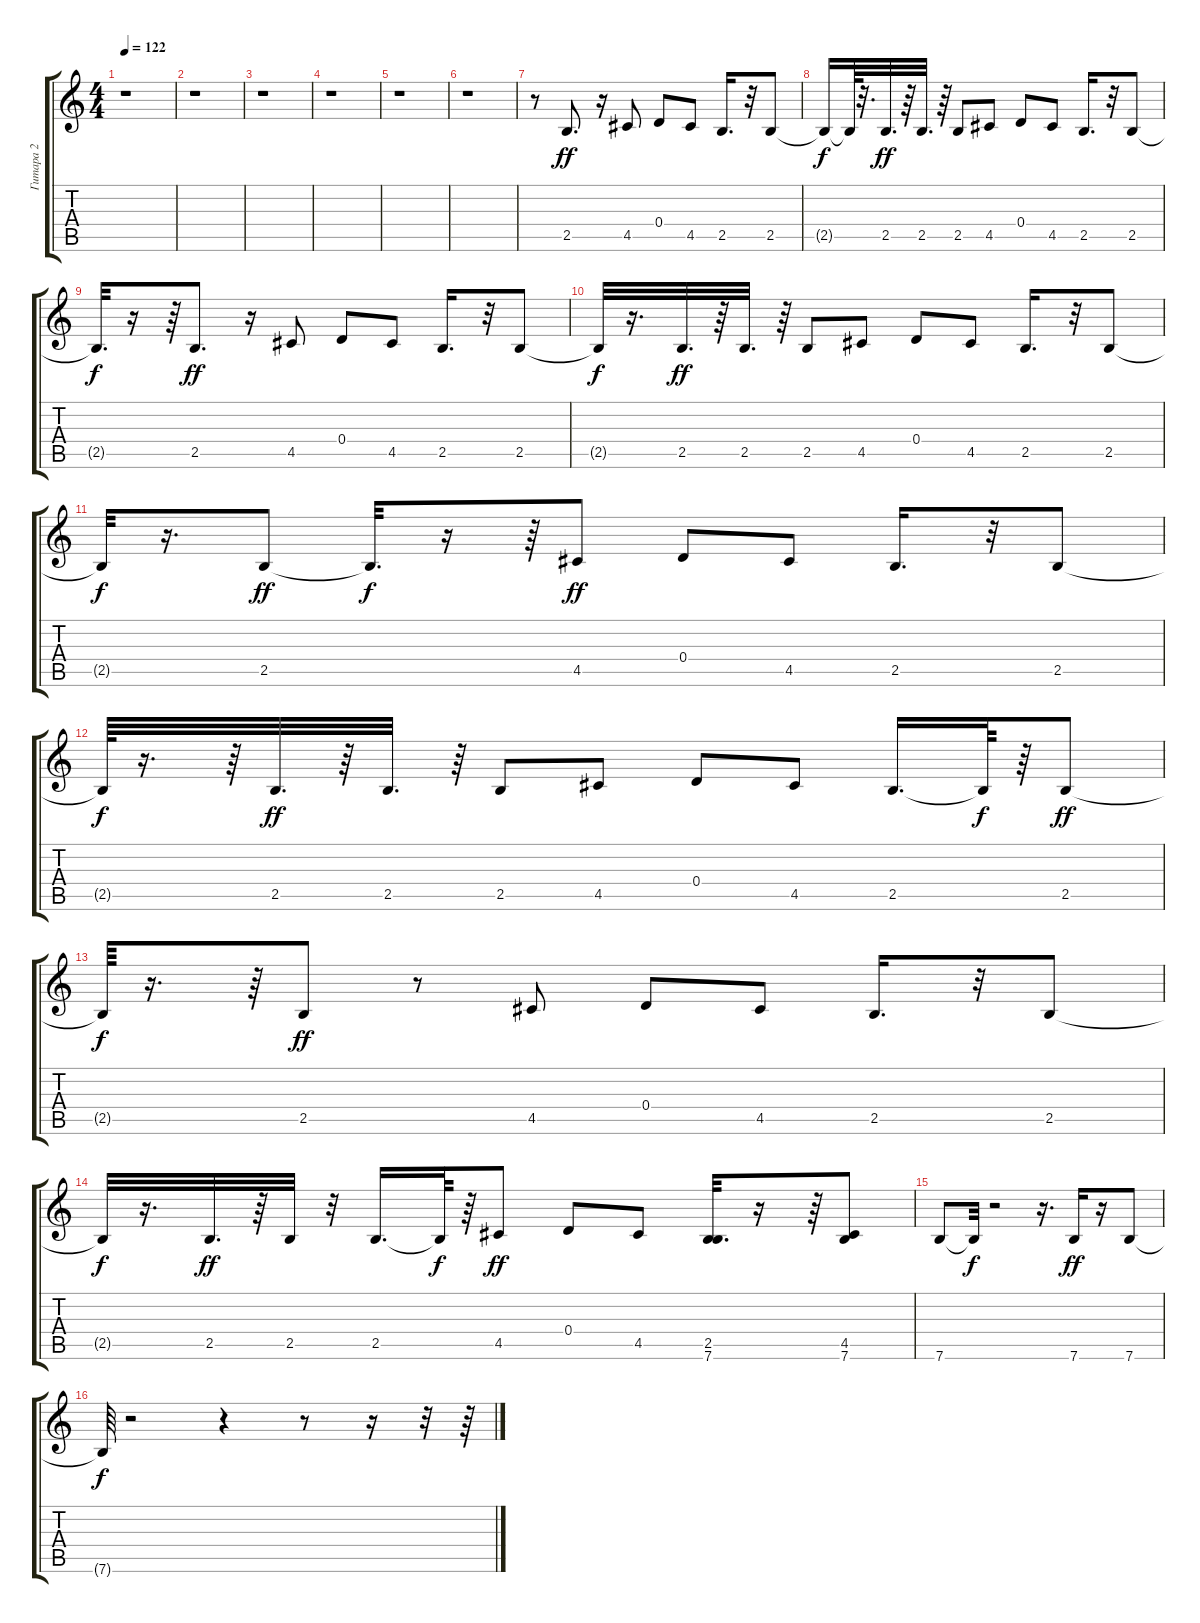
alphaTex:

\track ("Гитара 2" "Гитара 2") {instrument overdrivenguitar}
\staff {score tabs}
\tuning (E4 B3 G3 D3 A2 E2) {hide}
\ts (4 4)
\tempo 122
\clef g2
\ks c
r.1{dy f} |
r.1 |
r.1 |
r.1 |
r.1 |
r.1 |
r.8 2.5.8{d dy ff} r.16 4.5.8 0.4.8 4.5.8 2.5.16{d} r.32 2.5.8 |
2.5{t}.16{dy f} 2.5{t}.64 r.32{d} 2.5.32{d dy ff} r.64 2.5.32{d} r.64 2.5.8 4.5.8 0.4.8 4.5.8 2.5.16{d} r.32 2.5.8 |
2.5{t}.32{d dy f} r.16 r.64 2.5.8{d dy ff} r.16 4.5.8 0.4.8 4.5.8 2.5.16{d} r.32 2.5.8 |
2.5{t}.32{dy f} r.16{d} 2.5.32{d dy ff} r.64 2.5.32{d} r.64 2.5.8 4.5.8 0.4.8 4.5.8 2.5.16{d} r.32 2.5.8 |
2.5{t}.32{dy f} r.16{d} 2.5.8{dy ff} 2.5{t}.32{d dy f} r.16 r.64 4.5.8{dy ff} 0.4.8 4.5.8 2.5.16{d} r.32 2.5.8 |
2.5{t}.64{dy f} r.16{d} r.64 2.5.32{d dy ff} r.64 2.5.32{d} r.64 2.5.8 4.5.8 0.4.8 4.5.8 2.5.16{d} 2.5{t}.64{dy f} r.64 2.5.8{dy ff} |
2.5{t}.64{dy f} r.16{d} r.64 2.5.8{dy ff} r.8 4.5.8 0.4.8 4.5.8 2.5.16{d} r.32 2.5.8 |
2.5{t}.32{dy f} r.16{d} 2.5.32{d dy ff} r.64 2.5.32 r.32 2.5.16{d} 2.5{t}.64{dy f} r.64 4.5.8{dy ff} 0.4.8 4.5.8 (2.5 7.6).32{d} r.16 r.64 (4.5 7.6).8 |
7.6.8 7.6{t}.32{dy f} r.2 r.16{d} 7.6.16{dy ff} r.16 7.6.8 |
7.6{t}.64{dy f} r.2 r.4 r.8 r.16 r.32 r.64
